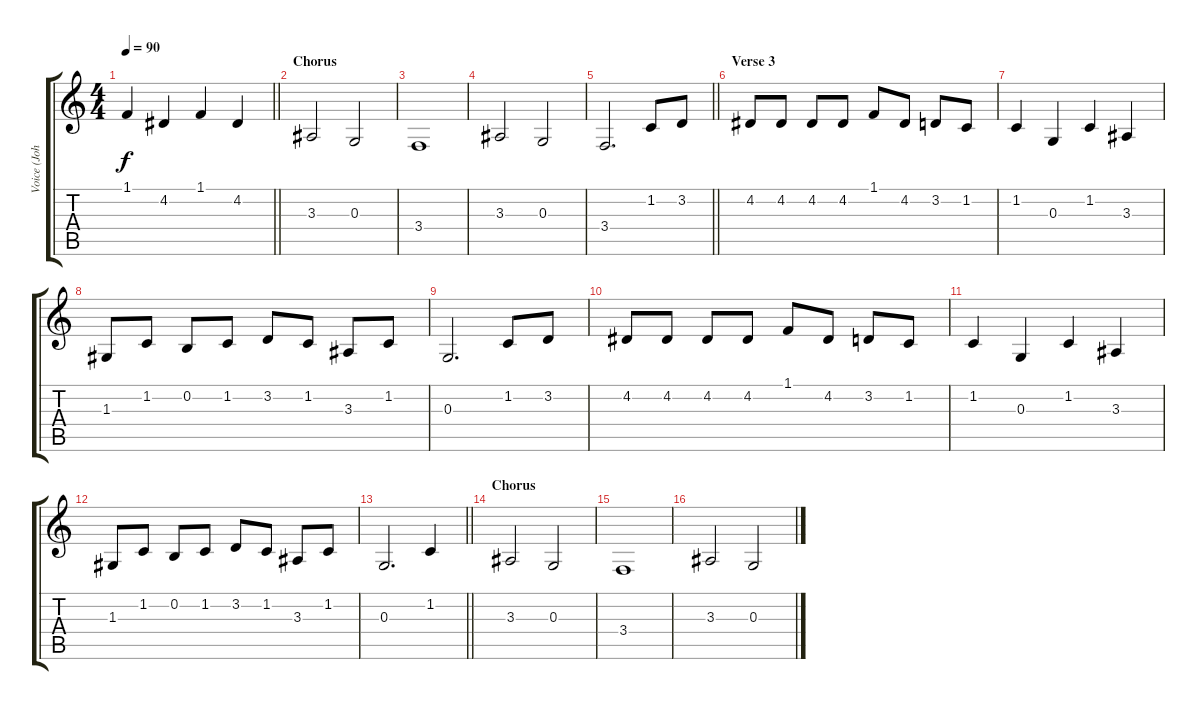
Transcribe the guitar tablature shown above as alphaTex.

\track ("Voice (John Lennon)" "Voice (Joh") {instrument flute}
\staff {score tabs}
\tuning (E4 B3 G3 D3 A2 E2) {hide}
\ts (4 4)
\tempo 90
\clef g2
\barLineRight lightlight
\ks c
1.1.4{dy f} 4.2.4 1.1.4 4.2.4 |
\section ("" "Chorus ")
3.3.2 0.3.2 |
3.4.1 |
3.3.2 0.3.2 |
\barLineRight lightlight
3.4.2{d} 1.2.8 3.2.8 |
\section ("" "Verse 3")
4.2.8 4.2.8 4.2.8 4.2.8 1.1.8 4.2.8 3.2.8 1.2.8 |
1.2.4 0.3.4 1.2.4 3.3.4 |
1.3.8 1.2.8 0.2.8 1.2.8 3.2.8 1.2.8 3.3.8 1.2.8 |
0.3.2{d} 1.2.8 3.2.8 |
4.2.8 4.2.8 4.2.8 4.2.8 1.1.8 4.2.8 3.2.8 1.2.8 |
1.2.4 0.3.4 1.2.4 3.3.4 |
1.3.8 1.2.8 0.2.8 1.2.8 3.2.8 1.2.8 3.3.8 1.2.8 |
\barLineRight lightlight
0.3.2{d} 1.2.4 |
\section ("" "Chorus ")
3.3.2 0.3.2 |
3.4.1 |
3.3.2 0.3.2
